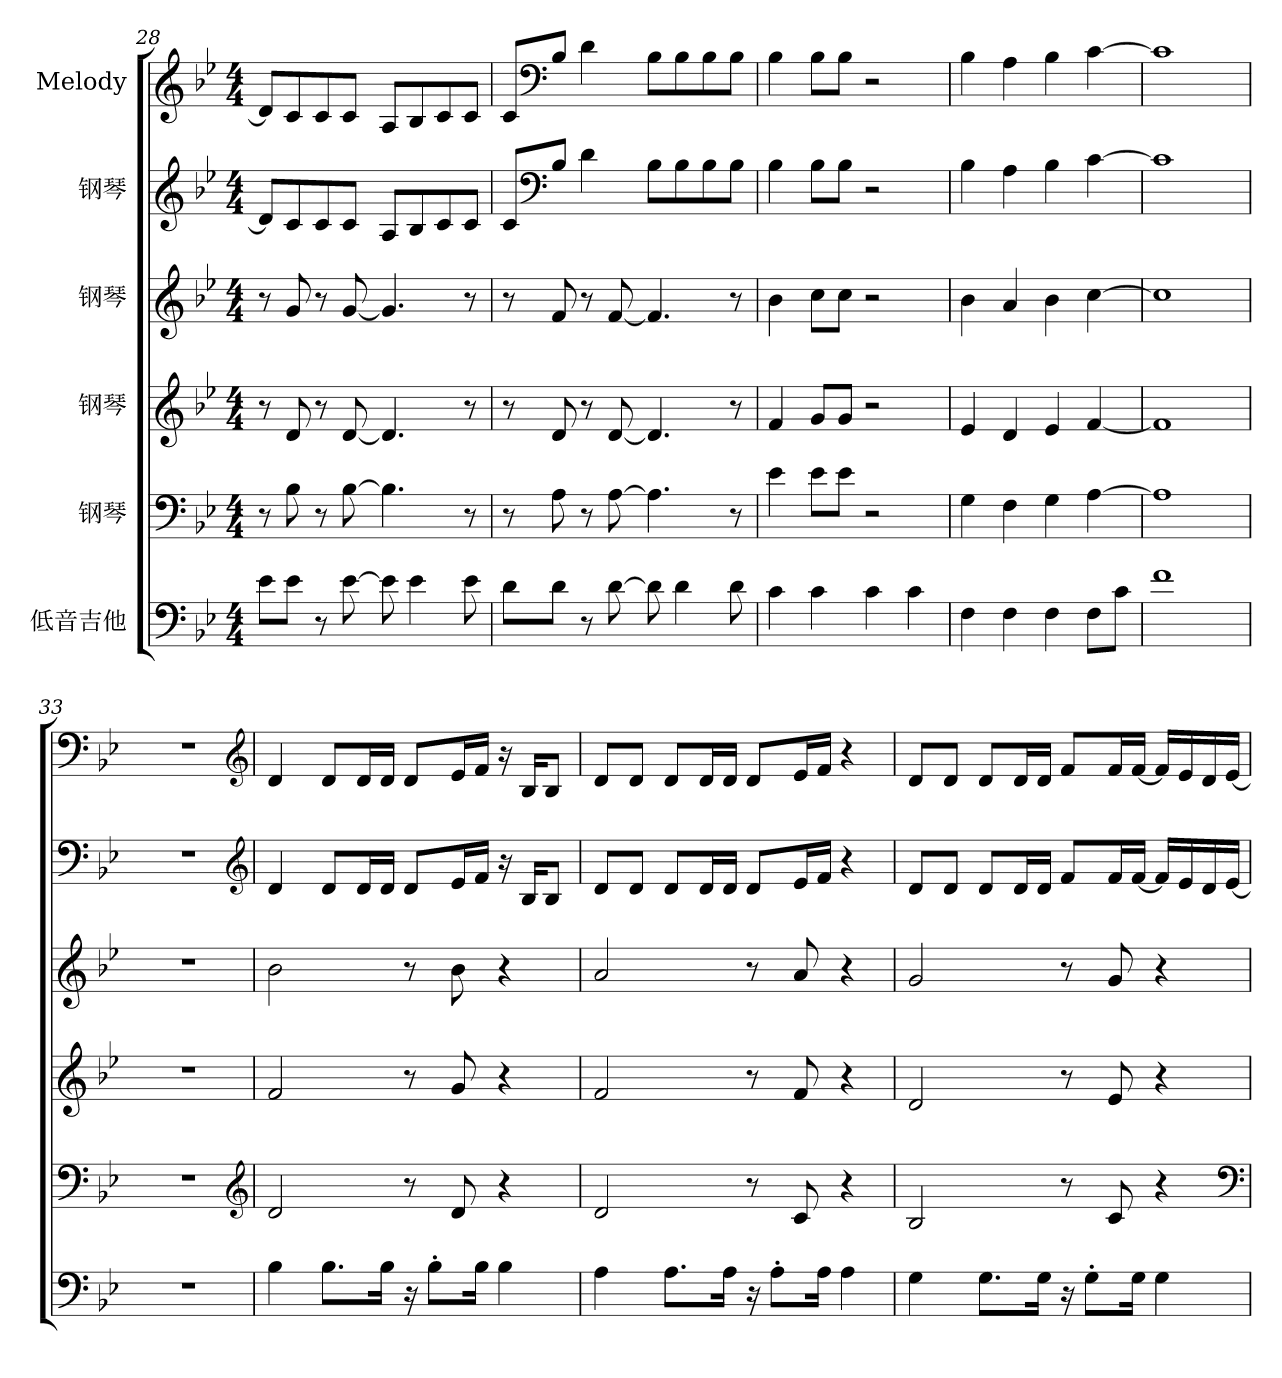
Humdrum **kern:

**kern	**kern	**kern	**kern	**kern	**kern
*part6	*part5	*part4	*part3	*part2	*part1
*staff6	*staff5	*staff4	*staff3	*staff2	*staff1
*I"低音吉他	*I"钢琴	*I"钢琴	*I"钢琴	*I"钢琴	*I"Melody
*clefF4	*clefF4	*clefG2	*clefG2	*clefG2	*clefG2
*k[b-e-]	*k[b-e-]	*k[b-e-]	*k[b-e-]	*k[b-e-]	*k[b-e-]
*M4/4	*M4/4	*M4/4	*M4/4	*M4/4	*M4/4
=28	=28	=28	=28	=28	=28
8e-L	8r	8r	8r	8dL]	8dL]
8e-J	8B-	8d	8g	8c	8c
8r	8r	8r	8r	8c	8c
[8e-	[8B-	[8d	[8g	8cJ	8cJ
8e-]	4.B-]	4.d]	4.g]	8AL	8AL
4e-	.	.	.	8B-	8B-
.	.	.	.	8c	8c
8e-	8r	8r	8r	8cJ	8cJ
=29	=29	=29	=29	=29	=29
8dL	8r	8r	8r	8cL	8cL
*	*	*	*	*clefF4	*clefF4
8dJ	8A	8d	8f	8B-J	8B-J
8r	8r	8r	8r	4d	4d
[8d	[8A	[8d	[8f	.	.
8d]	4.A]	4.d]	4.f]	8B-L	8B-L
4d	.	.	.	8B-	8B-
.	.	.	.	8B-	8B-
8d	8r	8r	8r	8B-J	8B-J
=30	=30	=30	=30	=30	=30
4c	4e-	4f	4b-	4B-	4B-
4c	8e-L	8gL	8ccL	8B-L	8B-L
.	8e-J	8gJ	8ccJ	8B-J	8B-J
4c	2r	2r	2r	2r	2r
4c	.	.	.	.	.
=31	=31	=31	=31	=31	=31
4F	4G	4e-	4b-	4B-	4B-
4F	4F	4d	4a	4A	4A
4F	4G	4e-	4b-	4B-	4B-
8FL	[4A	[4f	[4cc	[4c	[4c
8cJ	.	.	.	.	.
=32	=32	=32	=32	=32	=32
*	*	*	*	*	*MM96
1f	1A]	1f]	1cc]	1c]	1c]
=33	=33	=33	=33	=33	=33
1r	1r	1r	1r	1r	1r
*	*clefG2	*	*	*clefG2	*clefG2
=34	=34	=34	=34	=34	=34
4B-	2d	2f	2b-	4d	4d
8.B-L	.	.	.	8dL	8dL
.	.	.	.	16dL	16dL
16B-Jk	.	.	.	16dJJ	16dJJ
16r	8r	8r	8r	8dL	8dL
8B-'L	.	.	.	.	.
.	8d	8g	8b-	16e-L	16e-L
16B-Jk	.	.	.	16fJJ	16fJJ
4B-	4r	4r	4r	16r	16r
.	.	.	.	16B-KL	16B-KL
.	.	.	.	8B-J	8B-J
=35	=35	=35	=35	=35	=35
4A	2d	2f	2a	8dL	8dL
.	.	.	.	8dJ	8dJ
8.AL	.	.	.	8dL	8dL
.	.	.	.	16dL	16dL
16AJk	.	.	.	16dJJ	16dJJ
16r	8r	8r	8r	8dL	8dL
8A'L	.	.	.	.	.
.	8c	8f	8a	16e-L	16e-L
16AJk	.	.	.	16fJJ	16fJJ
4A	4r	4r	4r	4r	4r
=36	=36	=36	=36	=36	=36
4G	2B-	2d	2g	8dL	8dL
.	.	.	.	8dJ	8dJ
8.GL	.	.	.	8dL	8dL
.	.	.	.	16dL	16dL
16GJk	.	.	.	16dJJ	16dJJ
16r	8r	8r	8r	8fL	8fL
8G'L	.	.	.	.	.
.	8c	8e-	8g	16fL	16fL
16GJk	.	.	.	[16fJJ	[16fJJ
4G	4r	4r	4r	16fLL]	16fLL]
.	.	.	.	16e-	16e-
.	.	.	.	16d	16d
.	.	.	.	[16e-JJ	[16e-JJ
*	*clefF4	*	*	*	*
=	=	=	=	=	=
*-	*-	*-	*-	*-	*-
